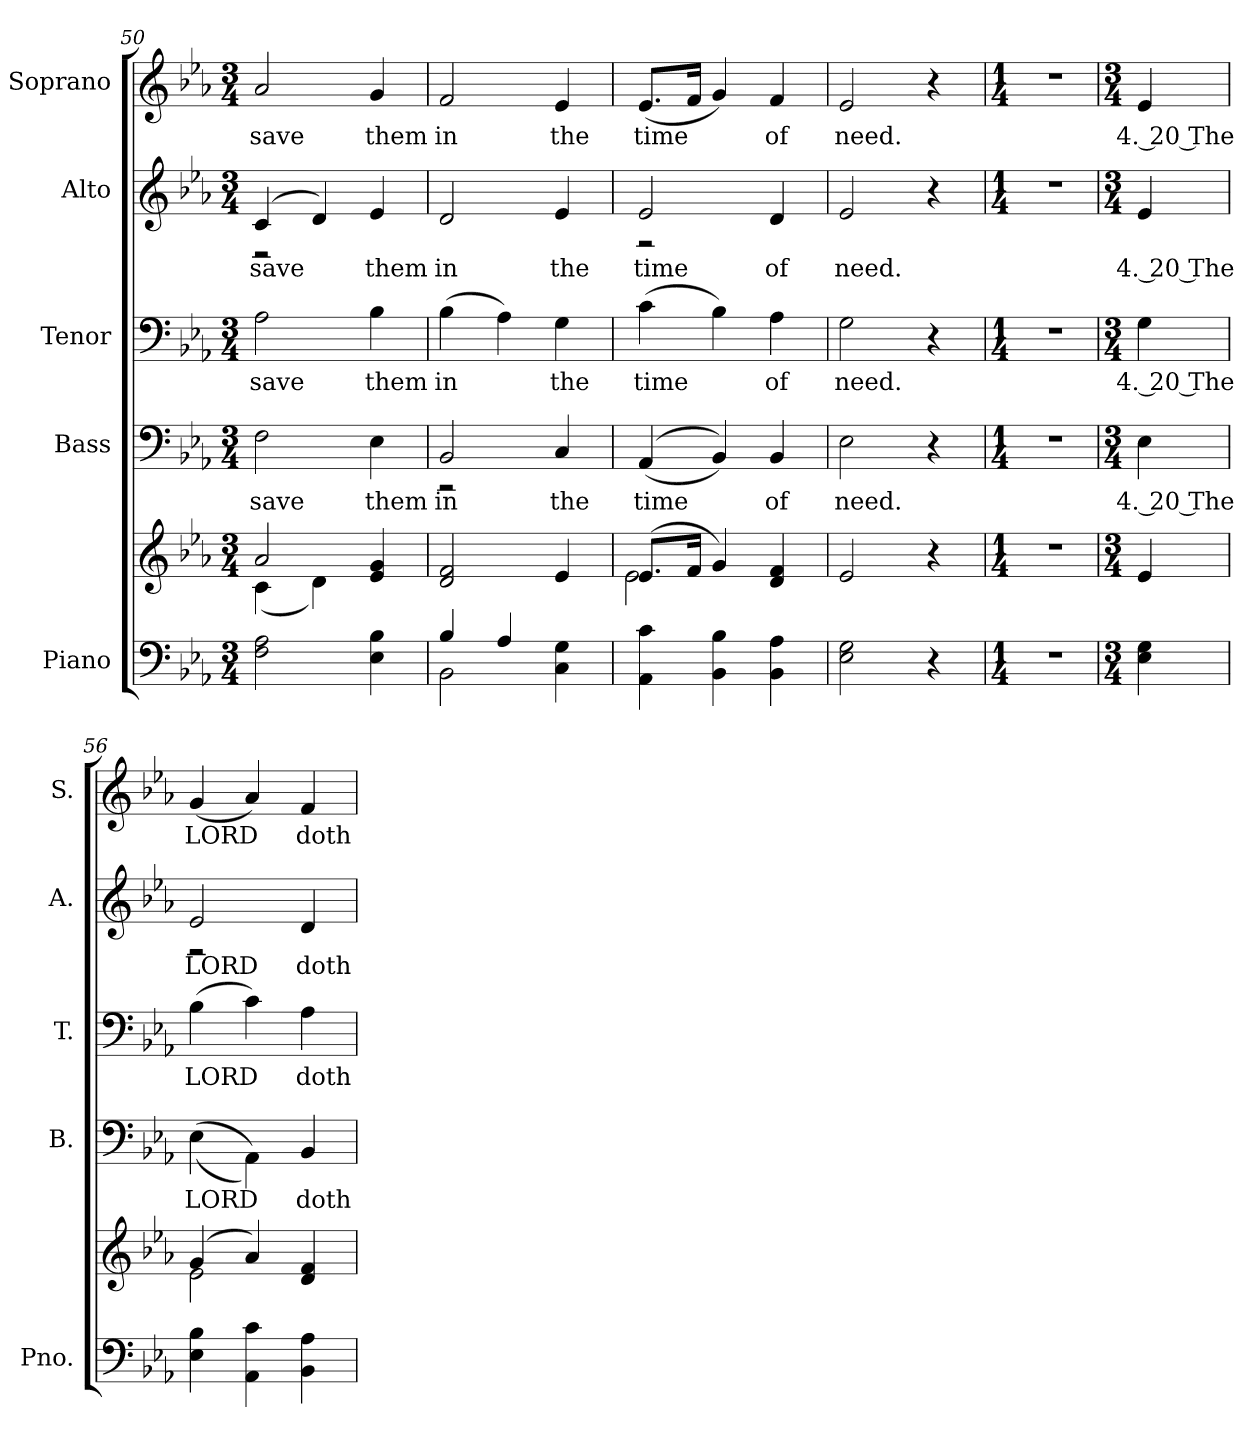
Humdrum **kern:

**kern	**kern	**kern	**text	**kern	**text	**kern	**text	**kern	**text
*part5	*part5	*part4	*part4	*part3	*part3	*part2	*part2	*part1	*part1
*staff6	*staff5	*staff4	*staff4	*staff3	*staff3	*staff2	*staff2	*staff1	*staff1
*I"Piano	*	*I"Bass	*	*I"Tenor	*	*I"Alto	*	*I"Soprano	*
*I'Pno.	*	*I'B.	*	*I'T.	*	*I'A.	*	*I'S.	*
*clefF4	*clefG2	*clefF4	*	*clefF4	*	*clefG2	*	*clefG2	*
*k[b-e-a-]	*k[b-e-a-]	*k[b-e-a-]	*	*k[b-e-a-]	*	*k[b-e-a-]	*	*k[b-e-a-]	*
*c:	*c:	*c:	*	*c:	*	*c:	*	*c:	*
*M3/4	*M3/4	*M3/4	*	*M3/4	*	*M3/4	*	*M3/4	*
=50	=50	=50	=50	=50	=50	=50	=50	=50	=50
*	*^	*	*	*	*	*	*	*	*
!	!	!	!	!LO:LY:b:color=#000000	!	!	!	!	!	!
!	!	!	!	!	!	!LO:LY:b:color=#000000	!	!	!	!
!	!	!	!	!	!	!	!	!LO:LY:b:color=#000000	!	!
*	*	*	*	*	*	*	*^	*	*	*
!	!	!	!	!	!	!	!	!	!	!	!LO:LY:b:color=#000000
2Fi\ 2A-i	2a-i/	(4ci\	2Fi\	save	2A-i\	save	(4ci/	2r	save	2a-i/	save
.	.	4di\)	.	.	.	.	4di/)	.	.	.	.
!	!	!	!	!LO:LY:b:color=#000000	!	!	!	!	!	!	!
!	!	!	!	!	!	!LO:LY:b:color=#000000	!	!	!	!	!
!	!	!	!	!	!	!	!	!	!LO:LY:b:color=#000000	!	!
!	!	!	!	!	!	!	!	!	!	!	!LO:LY:b:color=#000000
4E-i\ 4B-i	4e-i/ 4gi	4ryy	4E-i\	them	4B-i\	them	4e-i/	4ryy	them	4gi/	them
*	*v	*v	*	*	*	*	*v	*v	*	*	*
=51	=51	=51	=51	=51	=51	=51	=51	=51	=51
*^	*	*	*	*	*	*	*	*	*
*	*	*^	*	*	*	*	*^	*	*	*
!	!	!	!	!	!LO:LY:b:color=#000000	!	!	!	!	!	!	!
*	*	*v	*v	*^	*	*	*	*v	*v	*	*	*
*	*	*^	*	*	*	*	*	*^	*	*	*
!	!	!	!	!	!	!	!	!LO:LY:b:color=#000000	!	!	!	!	!
*	*	*v	*v	*	*	*	*	*	*v	*v	*	*	*
*	*	*^	*	*	*	*	*	*^	*	*	*
!	!	!	!	!	!	!	!	!	!	!	!LO:LY:b:color=#000000	!	!
*	*	*v	*v	*	*	*	*	*	*v	*v	*	*	*
*	*	*^	*	*	*	*	*	*^	*	*	*
!	!	!	!	!	!	!	!	!	!	!	!	!	!LO:LY:b:color=#000000
*	*	*v	*v	*	*	*	*	*	*v	*v	*	*	*
4B-i/	2BB-i\	2di/ 2fi	2BB-i/	2r	in	(4B-i\	in	2di/	in	2fi/	in
4A-i/	.	.	.	.	.	4A-i\)	.	.	.	.	.
!	!	!	!	!	!LO:LY:b:color=#000000	!	!	!	!	!	!
!	!	!	!	!	!	!	!LO:LY:b:color=#000000	!	!	!	!
!	!	!	!	!	!	!	!	!	!LO:LY:b:color=#000000	!	!
!	!	!	!	!	!	!	!	!	!	!	!LO:LY:b:color=#000000
4Ci\ 4Gi	4ryy	4e-i/	4Ci/	4ryy	the	4Gi\	the	4e-i/	the	4e-i/	the
*v	*v	*	*v	*v	*	*	*	*	*	*	*
!!LO:PB:g=z
=52	=52	=52	=52	=52	=52	=52	=52	=52	=52
*	*^	*	*	*	*	*	*	*	*
*^	*	*	*^	*	*	*	*	*	*	*
!	!	!	!	!	!	!LO:LY:b:color=#000000	!	!	!	!	!	!
*v	*v	*	*	*v	*v	*	*	*	*	*	*	*
*^	*	*	*^	*	*	*	*	*	*	*
!	!	!	!	!	!	!	!	!LO:LY:b:color=#000000	!	!	!	!
*v	*v	*	*	*v	*v	*	*	*	*	*	*	*
*^	*	*	*^	*	*	*	*	*	*	*
!	!	!	!	!	!	!	!	!	!	!LO:LY:b:color=#000000	!	!
*v	*v	*	*	*v	*v	*	*	*	*^	*	*	*
*^	*	*	*^	*	*	*	*	*	*	*	*
!	!	!	!	!	!	!	!	!	!	!	!	!	!LO:LY:b:color=#000000
*v	*v	*	*	*v	*v	*	*	*	*	*	*	*	*
4AA-i\ 4ci	(8.e-i/L	2e-i\	((4AA-i/	time	(4ci\	time	2e-i/	2r	time	(8.e-i/L	time
.	16fi/Jk	.	.	.	.	.	.	.	.	16fi/Jk	.
4BB-i\ 4B-i	4gi/)	.	4BB-i/))	.	4B-i\)	.	.	.	.	4gi/)	.
!	!	!	!	!LO:LY:b:color=#000000	!	!	!	!	!	!	!
!	!	!	!	!	!	!LO:LY:b:color=#000000	!	!	!	!	!
!	!	!	!	!	!	!	!	!	!LO:LY:b:color=#000000	!	!
!	!	!	!	!	!	!	!	!	!	!	!LO:LY:b:color=#000000
4BB-i\ 4A-i	4di/ 4fi	4ryy	4BB-i/	of	4A-i\	of	4di/	4ryy	of	4fi/	of
*	*v	*v	*	*	*	*	*v	*v	*	*	*
=53	=53	=53	=53	=53	=53	=53	=53	=53	=53
*	*^	*	*	*	*	*^	*	*	*
!	!	!	!	!LO:LY:b:color=#000000	!	!	!	!	!	!	!
*	*v	*v	*	*	*	*	*v	*v	*	*	*
*	*^	*	*	*	*	*^	*	*	*
!	!	!	!	!	!	!LO:LY:b:color=#000000	!	!	!	!	!
*	*v	*v	*	*	*	*	*v	*v	*	*	*
*	*^	*	*	*	*	*^	*	*	*
!	!	!	!	!	!	!	!	!	!LO:LY:b:color=#000000	!	!
*	*v	*v	*	*	*	*	*v	*v	*	*	*
*	*^	*	*	*	*	*^	*	*	*
!	!	!	!	!	!	!	!	!	!	!	!LO:LY:b:color=#000000
*	*v	*v	*	*	*	*	*v	*v	*	*	*
2E-i\ 2Gi	2e-i/	2E-i\	need.	2Gi\	need.	2e-i/	need.	2e-i/	need.
4r	4r	4r	.	4r	.	4r	.	4r	.
=54	=54	=54	=54	=54	=54	=54	=54	=54	=54
*M1/4	*M1/4	*M1/4	*	*M1/4	*	*M1/4	*	*M1/4	*
!LO:N:vis=1	!LO:N:vis=1	!LO:N:vis=1	!	!LO:N:vis=1	!	!LO:N:vis=1	!	!LO:N:vis=1	!
4r	4r	4r	.	4r	.	4r	.	4r	.
!!LO:PB:g=z
=55	=55	=55	=55	=55	=55	=55	=55	=55	=55
*M3/4	*M3/4	*M3/4	*	*M3/4	*	*M3/4	*	*M3/4	*
!	!	!	!LO:LY:b:color=#000000	!	!	!	!	!	!
!	!	!	!	!	!LO:LY:b:color=#000000	!	!	!	!
!	!	!	!	!	!	!	!LO:LY:b:color=#000000	!	!
!	!	!	!	!	!	!	!	!	!LO:LY:b:color=#000000
4E-i\ 4Gi	4e-i/	4E-i\	4. 20 The	4Gi\	4. 20 The	4e-i/	4. 20 The	4e-i/	4. 20 The
=56	=56	=56	=56	=56	=56	=56	=56	=56	=56
*	*^	*	*	*	*	*	*	*	*
!	!	!	!	!LO:LY:b:color=#000000	!	!	!	!	!	!
!	!	!	!	!	!	!LO:LY:b:color=#000000	!	!	!	!
!	!	!	!	!	!	!	!	!LO:LY:b:color=#000000	!	!
*	*	*	*	*	*	*	*^	*	*	*
!	!	!	!	!	!	!	!	!	!	!	!LO:LY:b:color=#000000
4E-i\ 4B-i	(4gi/	2e-i\	((4E-i\	LORD	(4B-i\	LORD	2e-i/	2r	LORD	(4gi/	LORD
4AA-i\ 4ci	4a-i/)	.	4AA-i\))	.	4ci\)	.	.	.	.	4a-i/)	.
!	!	!	!	!LO:LY:b:color=#000000	!	!	!	!	!	!	!
!	!	!	!	!	!	!LO:LY:b:color=#000000	!	!	!	!	!
!	!	!	!	!	!	!	!	!	!LO:LY:b:color=#000000	!	!
!	!	!	!	!	!	!	!	!	!	!	!LO:LY:b:color=#000000
4BB-i\ 4A-i	4di/ 4fi	4ryy	4BB-i/	doth	4A-i\	doth	4di/	4ryy	doth	4fi/	doth
*	*v	*v	*	*	*	*	*v	*v	*	*	*
=	=	=	=	=	=	=	=	=	=
*-	*-	*-	*-	*-	*-	*-	*-	*-	*-
